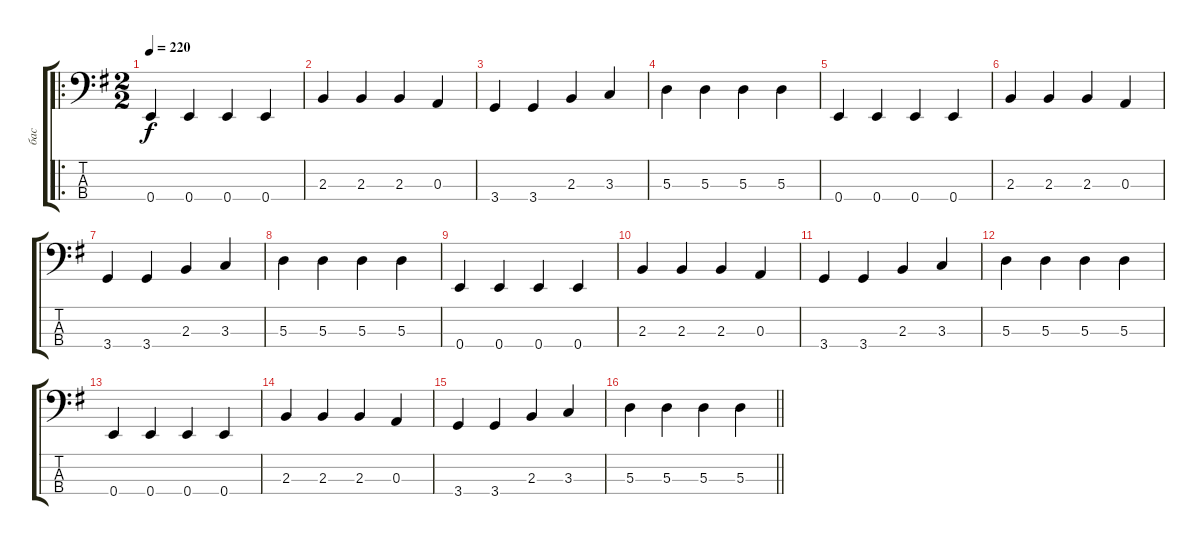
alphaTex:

\track ("бас" "бас") {instrument electricbassfinger}
\staff {score tabs}
\tuning (G2 D2 A1 E1) {hide}
\ro
\ts (2 2)
\section ("" "")
\tempo 220
\clef f4
\ks eminor
0.4.4{dy f} 0.4.4 0.4.4 0.4.4 |
2.3.4 2.3.4 2.3.4 0.3.4 |
3.4.4 3.4.4 2.3.4 3.3.4 |
5.3.4 5.3.4 5.3.4 5.3.4 |
0.4.4 0.4.4 0.4.4 0.4.4 |
2.3.4 2.3.4 2.3.4 0.3.4 |
3.4.4 3.4.4 2.3.4 3.3.4 |
5.3.4 5.3.4 5.3.4 5.3.4 |
0.4.4 0.4.4 0.4.4 0.4.4 |
2.3.4 2.3.4 2.3.4 0.3.4 |
3.4.4 3.4.4 2.3.4 3.3.4 |
5.3.4 5.3.4 5.3.4 5.3.4 |
0.4.4 0.4.4 0.4.4 0.4.4 |
2.3.4 2.3.4 2.3.4 0.3.4 |
3.4.4 3.4.4 2.3.4 3.3.4 |
\barLineRight lightlight
5.3.4 5.3.4 5.3.4 5.3.4
